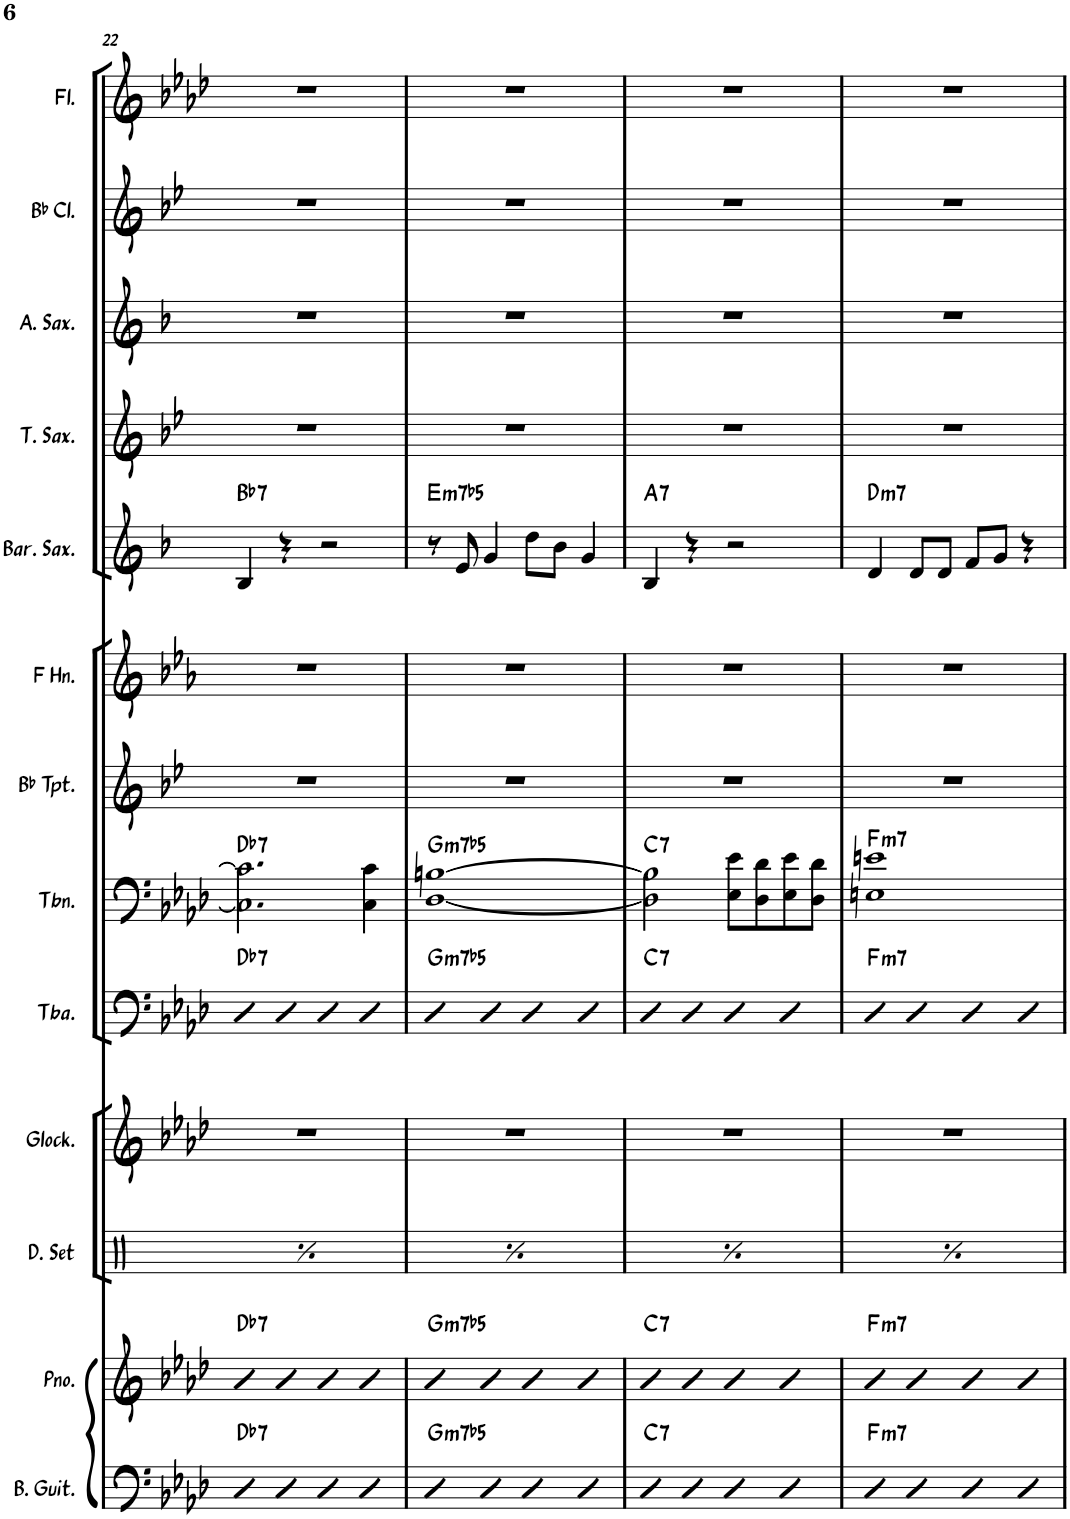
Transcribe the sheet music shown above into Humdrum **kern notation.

**kern	**harte	**kern	**harte	**kern	**kern	**kern	**harte	**kern	**harte	**kern	**kern	**kern	**harte	**kern	**kern	**kern	**kern
*part13	*part13	*part12	*part12	*part11	*part10	*part9	*part9	*part8	*part8	*part7	*part6	*part5	*part5	*part4	*part3	*part2	*part1
*staff13	*	*staff12	*	*staff11	*staff10	*staff9	*	*staff8	*	*staff7	*staff6	*staff5	*	*staff4	*staff3	*staff2	*staff1
*I"Bass Guitar	*	*I"Piano	*	*I"Drumset	*I"Glockenspiel	*I"Tuba	*	*I"Trombone	*	*I"Bb Trumpet	*I"Horn in F	*I"Baritone Saxophone	*	*I"Tenor Saxophone	*I"Alto Saxophone	*I"Bb Clarinet	*I"Flute
*I'B. Guit.	*	*I'Pno.	*	*I'D. Set	*I'Glock.	*I'Tba.	*	*I'Tbn.	*	*I'Bb Tpt.	*	*I'Bar. Sax.	*	*I'T. Sax.	*I'A. Sax.	*I'Bb Cl.	*I'Fl.
!!LO:PB:g=z
*clefF4	*	*clefG2	*	*clefX	*clefG2	*clefF4	*	*clefF4	*	*clefG2	*clefG2	*clefG2	*	*clefG2	*clefG2	*clefG2	*clefG2
*Trd7c12	*	*	*	*	*Trd-14c-24	*	*	*	*	*Trd1c2	*Trd4c7	*Trd12c21	*	*Trd8c14	*Trd5c9	*Trd1c2	*
*k[b-e-a-d-]	*	*k[b-e-a-d-]	*	*k[]	*k[b-e-a-d-]	*k[b-e-a-d-]	*	*k[b-e-a-d-]	*	*k[b-e-]	*k[b-e-a-]	*k[b-]	*	*k[b-e-]	*k[b-]	*k[b-e-]	*k[b-e-a-d-]
*M4/4	*	*M4/4	*	*M4/4	*M4/4	*M4/4	*	*M4/4	*	*M4/4	*M4/4	*M4/4	*	*M4/4	*M4/4	*M4/4	*M4/4
=22	=22	=22	=22	=22	=22	=22	=22	=22	=22	=22	=22	=22	=22	=22	=22	=22	=22
*	*	*	*	*^	*	*	*	*	*	*	*	*	*	*	*	*	*
!	!LO:H:kt=7	!	!LO:H:kt=7	!	!	!	!	!LO:H:kt=7	!	!LO:H:kt=7	!	!	!	!LO:H:kt=7	!	!	!	!
4D-	Db:7	4b-	Db:7	4Rff/	4Rf\	1r	4D-	Db:7	2.C\] 2.c\]	Db:7	1r	1r	4B-/	Bb:7	1r	1r	1r	1r
4D-	.	4b-	.	8Rff/L	4Rd\	.	4D-	.	.	.	.	.	4r	.	.	.	.	.
.	.	.	.	8Rff/J	.	.	.	.	.	.	.	.	.	.	.	.	.	.
4D-	.	4b-	.	4Rff/	4Rf\	.	4D-	.	.	.	.	.	2r	.	.	.	.	.
4D-	.	4b-	.	8Rff/L	4Rd\	.	4D-	.	4C\ 4c\	.	.	.	.	.	.	.	.	.
.	.	.	.	8Rff/J	.	.	.	.	.	.	.	.	.	.	.	.	.	.
=23	=23	=23	=23	=23	=23	=23	=23	=23	=23	=23	=23	=23	=23	=23	=23	=23	=23	=23
!	!LO:H:kt=m7b5	!	!LO:H:kt=m7b5	!	!	!	!	!LO:H:kt=m7b5	!	!LO:H:kt=m7b5	!	!	!	!LO:H:kt=m7b5	!	!	!	!
4D-	G:hdim7	4b-	G:hdim7	4Rff/	4Rf\	1r	4D-	G:hdim7	[1D- [1Bn	G:hdim7	1r	1r	8r	E:hdim7	1r	1r	1r	1r
.	.	.	.	.	.	.	.	.	.	.	.	.	8e/	.	.	.	.	.
4D-	.	4b-	.	8Rff/L	4Rd\	.	4D-	.	.	.	.	.	4g/	.	.	.	.	.
.	.	.	.	8Rff/J	.	.	.	.	.	.	.	.	.	.	.	.	.	.
4D-	.	4b-	.	4Rff/	4Rf\	.	4D-	.	.	.	.	.	8dd\L	.	.	.	.	.
.	.	.	.	.	.	.	.	.	.	.	.	.	8b-\J	.	.	.	.	.
4D-	.	4b-	.	8Rff/L	4Rd\	.	4D-	.	.	.	.	.	4g/	.	.	.	.	.
.	.	.	.	8Rff/J	.	.	.	.	.	.	.	.	.	.	.	.	.	.
=24	=24	=24	=24	=24	=24	=24	=24	=24	=24	=24	=24	=24	=24	=24	=24	=24	=24	=24
!	!LO:H:kt=7	!	!LO:H:kt=7	!	!	!	!	!LO:H:kt=7	!	!LO:H:kt=7	!	!	!	!LO:H:kt=7	!	!	!	!
4D-	C:7	4b-	C:7	4Rff/	4Rf\	1r	4D-	C:7	2D-\] 2B\]	C:7	1r	1r	4B-/	A:7	1r	1r	1r	1r
4D-	.	4b-	.	8Rff/L	4Rd\	.	4D-	.	.	.	.	.	4r	.	.	.	.	.
.	.	.	.	8Rff/J	.	.	.	.	.	.	.	.	.	.	.	.	.	.
4D-	.	4b-	.	4Rff/	4Rf\	.	4D-	.	8E-\ 8e-\L	.	.	.	2r	.	.	.	.	.
.	.	.	.	.	.	.	.	.	8D-\ 8d-\	.	.	.	.	.	.	.	.	.
4D-	.	4b-	.	8Rff/L	4Rd\	.	4D-	.	8E-\ 8e-\	.	.	.	.	.	.	.	.	.
.	.	.	.	8Rff/J	.	.	.	.	8D-\ 8d-\J	.	.	.	.	.	.	.	.	.
=25	=25	=25	=25	=25	=25	=25	=25	=25	=25	=25	=25	=25	=25	=25	=25	=25	=25	=25
!	!LO:H:kt=m7	!	!LO:H:kt=m7	!	!	!	!	!LO:H:kt=m7	!	!LO:H:kt=m7	!	!	!	!LO:H:kt=m7	!	!	!	!
4D-	F:min7	4b-	F:min7	4Rff/	4Rf\	1r	4D-	F:min7	1En 1en	F:min7	1r	1r	4d/	D:min7	1r	1r	1r	1r
4D-	.	4b-	.	8Rff/L	4Rd\	.	4D-	.	.	.	.	.	8d/L	.	.	.	.	.
.	.	.	.	8Rff/J	.	.	.	.	.	.	.	.	8d/J	.	.	.	.	.
4D-	.	4b-	.	4Rff/	4Rf\	.	4D-	.	.	.	.	.	8f/L	.	.	.	.	.
.	.	.	.	.	.	.	.	.	.	.	.	.	8g/J	.	.	.	.	.
4D-	.	4b-	.	8Rff/L	4Rd\	.	4D-	.	.	.	.	.	4r	.	.	.	.	.
.	.	.	.	8Rff/J	.	.	.	.	.	.	.	.	.	.	.	.	.	.
*	*	*	*	*v	*v	*	*	*	*	*	*	*	*	*	*	*	*	*
=	=	=	=	=	=	=	=	=	=	=	=	=	=	=	=	=	=
*-	*-	*-	*-	*-	*-	*-	*-	*-	*-	*-	*-	*-	*-	*-	*-	*-	*-
